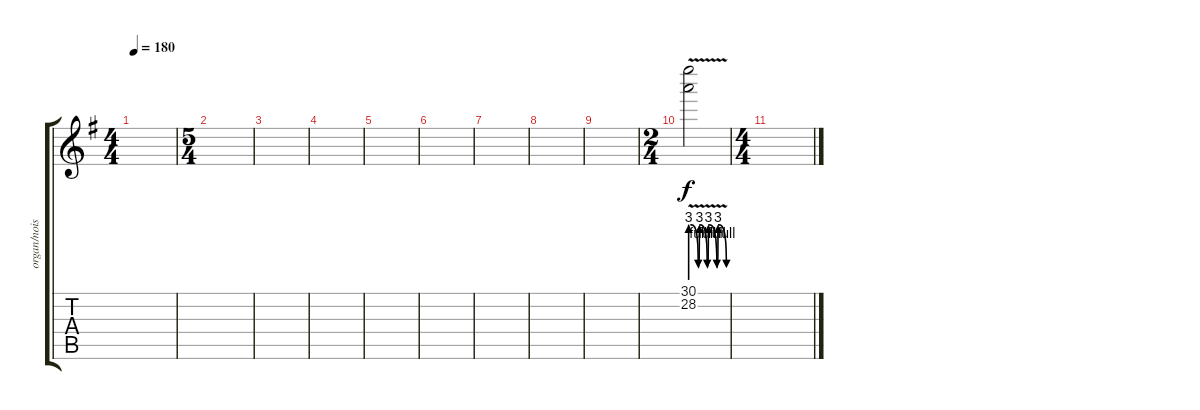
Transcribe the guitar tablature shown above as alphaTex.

\track ("organ/noises" "organ/nois") {instrument rockorgan}
\staff {score tabs}
\tuning (E4 B3 G3 D3 A2 E2) {hide}
\ts (4 4)
\tempo 180
\clef g2
\ks g
|
\ts (5 4)
|
|
|
|
|
|
|
|
\ts (2 4)
(30.1{be (custom 0 12 13 4 15 12 28 4 30 12 44 4 46 12 60 4) v} 28.2{be (custom 0 12 13 4 15 12 28 4 30 12 44 4 46 12 60 4)}).2{volume 0 balance 0 instrument telephonering} |
\ts (4 4)
